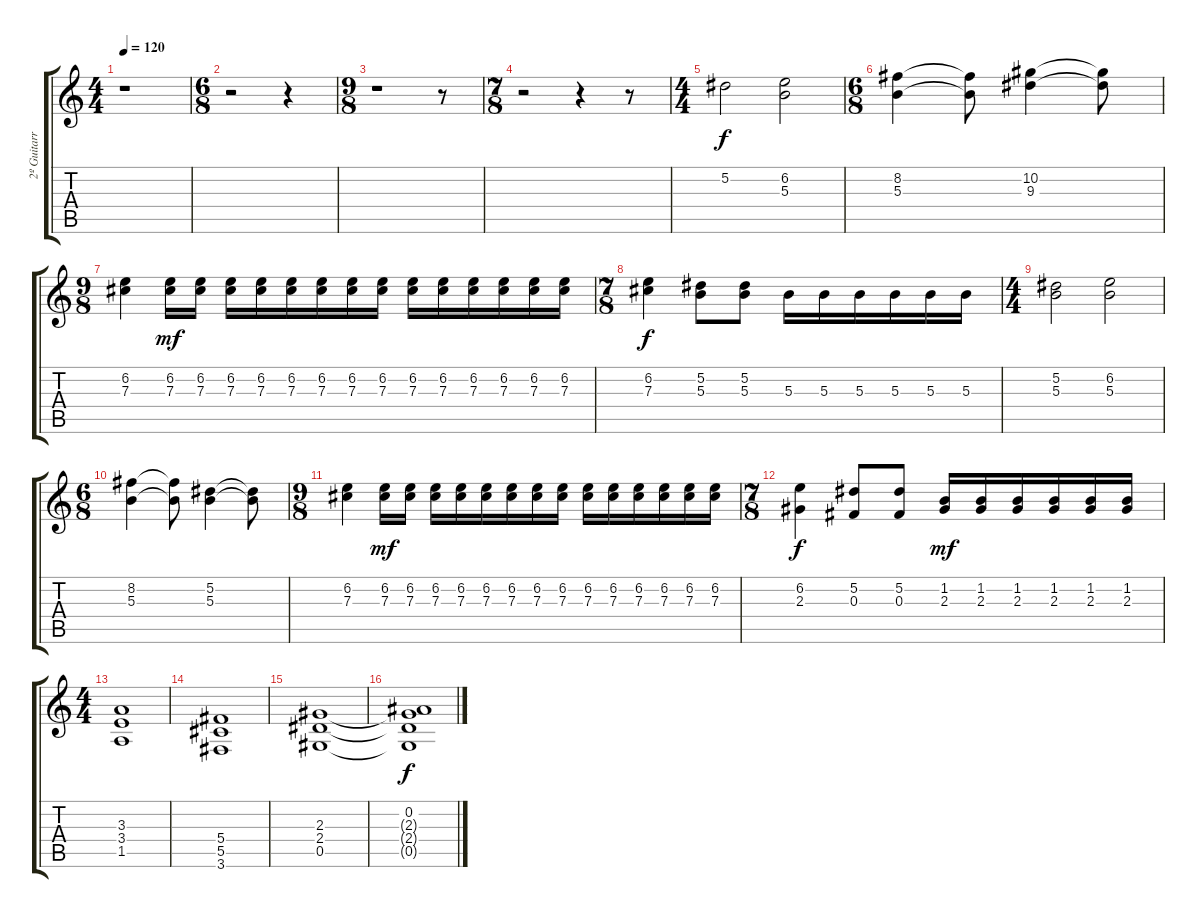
\track ("2º Guitarra (Lead)" "2º Guitarr") {instrument overdrivenguitar}
\staff {score tabs}
\tuning (Eb4 Bb3 Gb3 Db3 Ab2 Eb2) {hide}
\ts (4 4)
\tempo 120
\clef g2
\ks c
r.1{dy f} |
\ts (6 8)
r.2 r.4 |
\ts (9 8)
r.1 r.8 |
\ts (7 8)
r.2 r.4 r.8 |
\ts (4 4)
5.2.2 (6.2 5.3).2 |
\ts (6 8)
(8.2 5.3).4 (8.2{t} 5.3{t}).8 (10.2 9.3).4 (10.2{t} 9.3{t}).8 |
\ts (9 8)
(6.2 7.3).4 (6.2 7.3).16{dy mf} (6.2 7.3).16 (6.2 7.3).16 (6.2 7.3).16 (6.2 7.3).16 (6.2 7.3).16 (6.2 7.3).16 (6.2 7.3).16 (6.2 7.3).16 (6.2 7.3).16 (6.2 7.3).16 (6.2 7.3).16 (6.2 7.3).16 (6.2 7.3).16 |
\ts (7 8)
(6.2 7.3).4{dy f} (5.2 5.3).8 (5.2 5.3).8 5.3.16 5.3.16 5.3.16 5.3.16 5.3.16 5.3.16 |
\ts (4 4)
(5.2 5.3).2 (6.2 5.3).2 |
\ts (6 8)
(8.2 5.3).4 (8.2{t} 5.3{t}).8 (5.2 5.3).4 (5.2{t} 5.3{t}).8 |
\ts (9 8)
(6.2 7.3).4 (6.2 7.3).16{dy mf} (6.2 7.3).16 (6.2 7.3).16 (6.2 7.3).16 (6.2 7.3).16 (6.2 7.3).16 (6.2 7.3).16 (6.2 7.3).16 (6.2 7.3).16 (6.2 7.3).16 (6.2 7.3).16 (6.2 7.3).16 (6.2 7.3).16 (6.2 7.3).16 |
\ts (7 8)
(6.2 2.3).4{dy f} (5.2 0.3).8 (5.2 0.3).8 (1.2 2.3).16{dy mf} (1.2 2.3).16 (1.2 2.3).16 (1.2 2.3).16 (1.2 2.3).16 (1.2 2.3).16 |
\ts (4 4)
(3.3 3.4 1.5).1{instrument distortionguitar} |
(5.4 5.5 3.6).1 |
(2.3 2.4 0.5).1 |
(0.2 2.3{t} 2.4{t} 0.5{t}).1{dy f}
